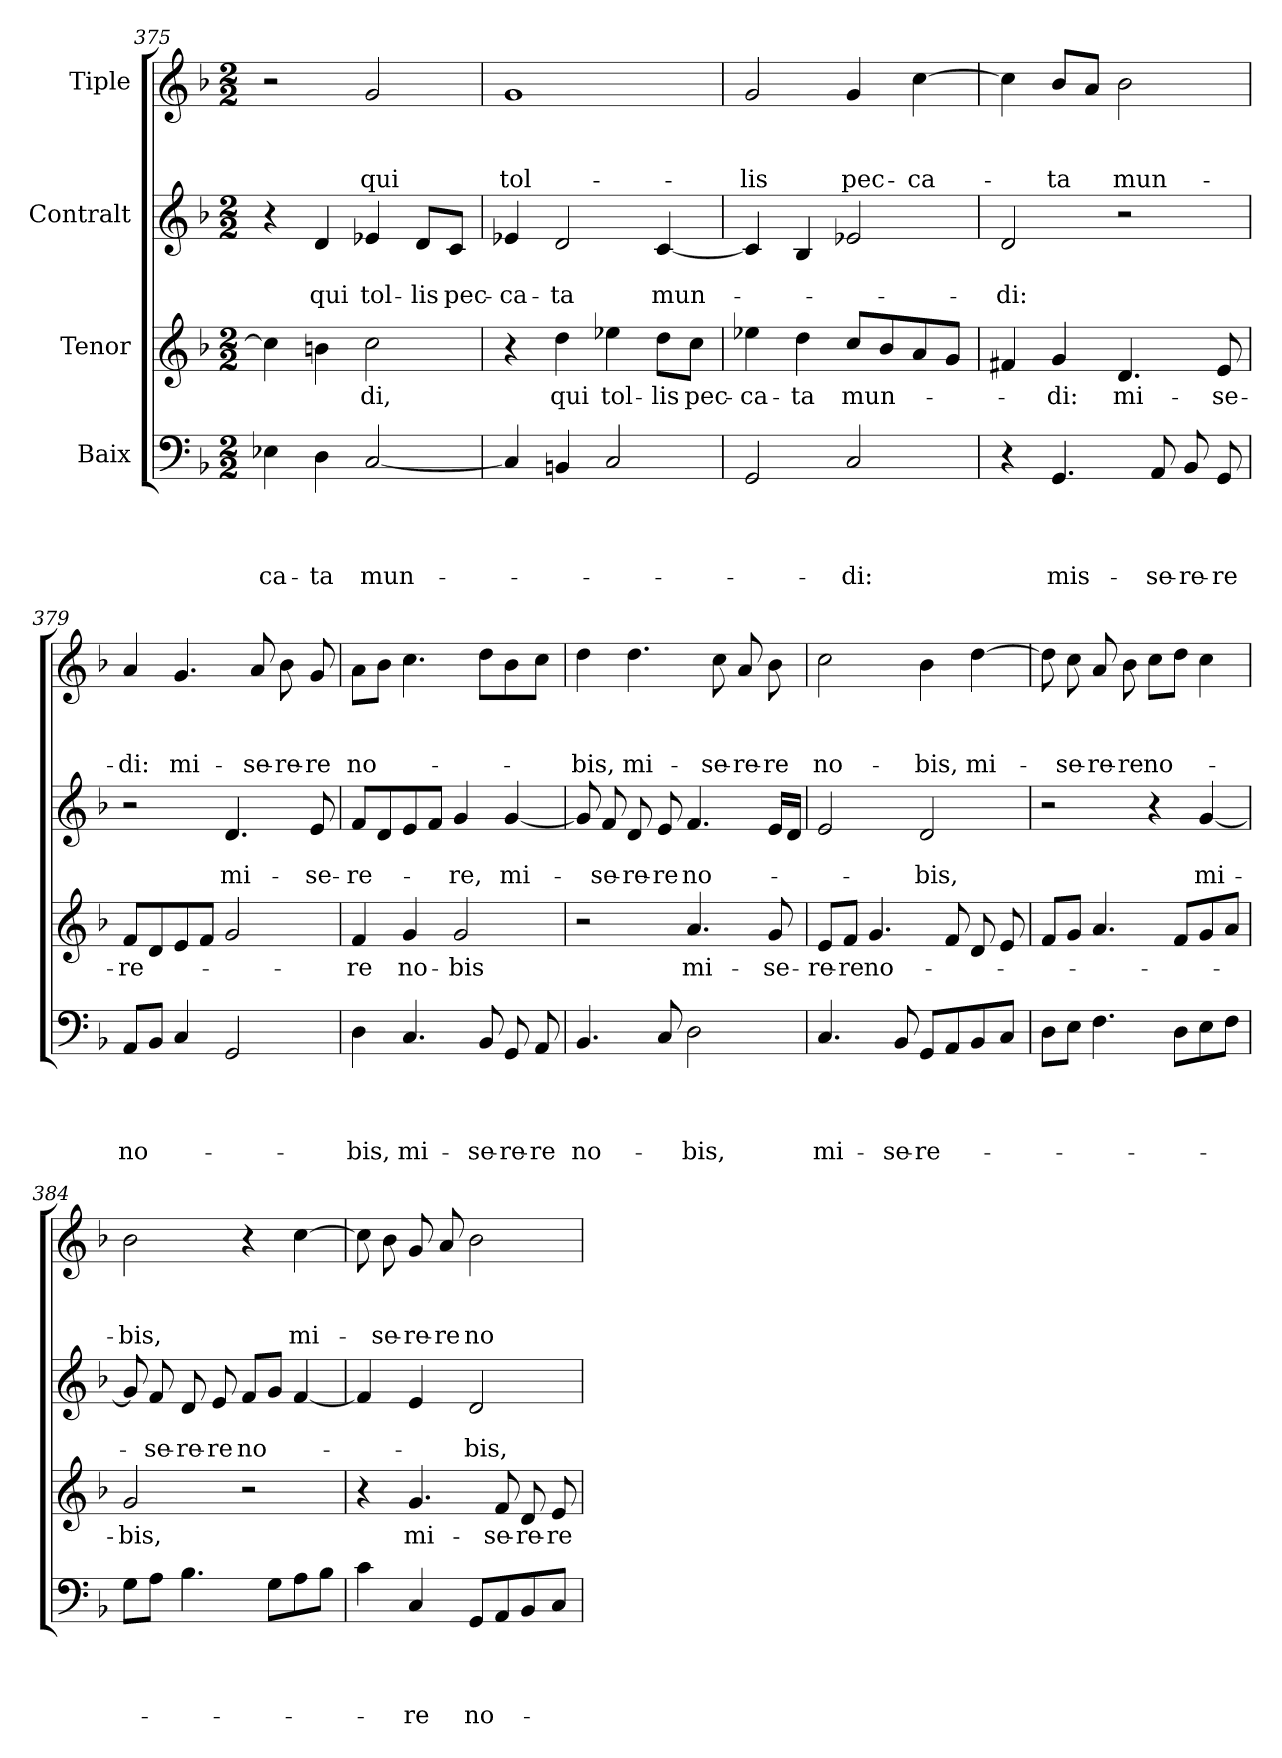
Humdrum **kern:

**kern	**text	**text	**text	**text	**kern	**text	**kern	**text	**text	**kern	**text	**text	**text
*part4	*part4	*part4	*part4	*part4	*part3	*part3	*part2	*part2	*part2	*part1	*part1	*part1	*part1
*staff4	*staff4	*staff4	*staff4	*staff4	*staff3	*staff3	*staff2	*staff2	*staff2	*staff1	*staff1	*staff1	*staff1
*I"Baix	*	*	*	*	*I"Tenor	*	*I"Contralt	*	*	*I"Tiple	*	*	*
!!LO:LB:g=z
*clefF4	*	*	*	*	*clefG2	*	*clefG2	*	*	*clefG2	*	*	*
*k[b-]	*	*	*	*	*k[b-]	*	*k[b-]	*	*	*k[b-]	*	*	*
*F:	*	*	*	*	*F:	*	*F:	*	*	*F:	*	*	*
*M2/2	*	*	*	*	*M2/2	*	*M2/2	*	*	*M2/2	*	*	*
=375	=375	=375	=375	=375	=375	=375	=375	=375	=375	=375	=375	=375	=375
!	!	!	!	!LO:LY:b	!	!	!	!	!	!	!	!	!
4E-X\	.	.	.	-ca-	4cc\]	.	4r	.	.	2r	.	.	.
!	!	!	!	!LO:LY:b	!	!	!	!	!LO:LY:b	!	!	!	!
4D\	.	.	.	-ta	4bn\	.	4d/	.	-qui	.	.	.	.
!	!	!	!	!LO:LY:b	!	!LO:LY:b	!	!	!LO:LY:b	!	!	!	!LO:LY:b
[<2C/	.	.	.	mun-	2cc\	-di,	4e-X/	.	tol-	2g/	.	.	qui
!	!	!	!	!	!	!	!	!	!LO:LY:b	!	!	!	!
.	.	.	.	.	.	.	8d/L	.	-lis	.	.	.	.
!	!	!	!	!	!	!	!	!	!LO:LY:b	!	!	!	!
.	.	.	.	.	.	.	8c/J	.	pec-	.	.	.	.
=376	=376	=376	=376	=376	=376	=376	=376	=376	=376	=376	=376	=376	=376
!	!	!	!	!	!	!	!	!	!LO:LY:b	!	!	!	!LO:LY:b
4C/]	.	.	.	.	4r	.	4e-X/	.	-ca-	1g	.	.	tol-
!	!	!	!	!	!	!LO:LY:b	!	!	!LO:LY:b	!	!	!	!
4BBn/	.	.	.	.	4dd\	qui	2d/	.	-ta	.	.	.	.
!	!	!	!	!	!	!LO:LY:b	!	!	!	!	!	!	!
2C/	.	.	.	.	4ee-X\	tol-	.	.	.	.	.	.	.
!	!	!	!	!	!	!LO:LY:b	!	!	!LO:LY:b	!	!	!	!
.	.	.	.	.	8dd\L	-lis	[<4c/	.	mun-	.	.	.	.
!	!	!	!	!	!	!LO:LY:b	!	!	!	!	!	!	!
.	.	.	.	.	8cc\J	pec-	.	.	.	.	.	.	.
=377	=377	=377	=377	=377	=377	=377	=377	=377	=377	=377	=377	=377	=377
!	!	!	!	!	!	!LO:LY:b	!	!	!	!	!	!	!LO:LY:b
2GG/	.	.	.	.	4ee-X\	-ca-	4c/]	.	.	2g/	.	.	-lis
!	!	!	!	!	!	!LO:LY:b	!	!	!	!	!	!	!
.	.	.	.	.	4dd\	-ta	4B-/	.	.	.	.	.	.
!	!	!	!	!LO:LY:b	!	!LO:LY:b	!	!	!	!	!	!	!LO:LY:b
2C/	.	.	.	-di:	8cc/L	mun-	2e-X/	.	.	4g/	.	.	pec-
.	.	.	.	.	8b-/	.	.	.	.	.	.	.	.
!	!	!	!	!	!	!	!	!	!	!	!	!	!LO:LY:b
.	.	.	.	.	8a/	.	.	.	.	[>4cc\	.	.	-ca-
.	.	.	.	.	8g/J	.	.	.	.	.	.	.	.
=378	=378	=378	=378	=378	=378	=378	=378	=378	=378	=378	=378	=378	=378
!	!	!	!	!	!	!	!	!	!LO:LY:b	!	!	!	!
4r	.	.	.	.	4f#X/	.	2d/	.	-di:	4cc\]	.	.	.
!	!	!	!	!LO:LY:b	!	!LO:LY:b	!	!	!	!	!	!	!LO:LY:b
4.GG/	.	.	.	mis-	4g/	-di:	.	.	.	8b-/L	.	.	-ta
.	.	.	.	.	.	.	.	.	.	8a/J	.	.	.
!	!	!	!	!	!	!LO:LY:b	!	!	!	!	!	!	!LO:LY:b
.	.	.	.	.	4.d/	mi-	2r	.	.	2b-\	.	.	mun-
!	!	!	!	!LO:LY:b	!	!	!	!	!	!	!	!	!
8AA/	.	.	.	-se-	.	.	.	.	.	.	.	.	.
!	!	!	!	!LO:LY:b	!	!	!	!	!	!	!	!	!
8BB-/	.	.	.	-re-	.	.	.	.	.	.	.	.	.
!	!	!	!	!LO:LY:b	!	!LO:LY:b	!	!	!	!	!	!	!
8GG/	.	.	.	-re	8e/	-se-	.	.	.	.	.	.	.
=379	=379	=379	=379	=379	=379	=379	=379	=379	=379	=379	=379	=379	=379
!	!	!	!	!LO:LY:b	!	!LO:LY:b	!	!	!	!	!	!	!LO:LY:b
8AA/L	.	.	.	no-	8f/L	-re-	2r	.	.	4a/	.	.	-di:
8BB-/J	.	.	.	.	8d/	.	.	.	.	.	.	.	.
!	!	!	!	!	!	!	!	!	!	!	!	!	!LO:LY:b
4C/	.	.	.	.	8e/	.	.	.	.	4.g/	.	.	mi-
.	.	.	.	.	8f/J	.	.	.	.	.	.	.	.
!	!	!	!	!	!	!	!	!	!LO:LY:b	!	!	!	!
2GG/	.	.	.	.	2g/	.	4.d/	.	mi-	.	.	.	.
!	!	!	!	!	!	!	!	!	!	!	!	!	!LO:LY:b
.	.	.	.	.	.	.	.	.	.	8a/	.	.	-se-
!	!	!	!	!	!	!	!	!	!	!	!	!	!LO:LY:b
.	.	.	.	.	.	.	.	.	.	8b-\	.	.	-re-
!	!	!	!	!	!	!	!	!	!LO:LY:b	!	!	!	!LO:LY:b
.	.	.	.	.	.	.	8e/	.	-se-	8g/	.	.	-re
!!LO:PB:g=z
=380	=380	=380	=380	=380	=380	=380	=380	=380	=380	=380	=380	=380	=380
!	!	!	!	!LO:LY:b	!	!LO:LY:b	!	!	!LO:LY:b	!	!	!	!LO:LY:b
4D\	.	.	.	-bis,	4f/	-re	8f/L	.	-re-	8a\L	.	.	no-
.	.	.	.	.	.	.	8d/	.	.	8b-\J	.	.	.
!	!	!	!	!LO:LY:b	!	!LO:LY:b	!	!	!	!	!	!	!
4.C/	.	.	.	mi-	4g/	no-	8e/	.	.	4.cc\	.	.	.
.	.	.	.	.	.	.	8f/J	.	.	.	.	.	.
!	!	!	!	!	!	!LO:LY:b	!	!	!LO:LY:b	!	!	!	!
.	.	.	.	.	2g/	-bis	4g/	.	-re,	.	.	.	.
!	!	!	!	!LO:LY:b	!	!	!	!	!	!	!	!	!
8BB-/	.	.	.	-se-	.	.	.	.	.	8dd\L	.	.	.
!	!	!	!	!LO:LY:b	!	!	!	!	!LO:LY:b	!	!	!	!
8GG/	.	.	.	-re-	.	.	[<4g/	.	mi-	8b-\	.	.	.
!	!	!	!	!LO:LY:b	!	!	!	!	!	!	!	!	!
8AA/	.	.	.	-re	.	.	.	.	.	8cc\J	.	.	.
=381	=381	=381	=381	=381	=381	=381	=381	=381	=381	=381	=381	=381	=381
!	!	!	!	!LO:LY:b	!	!	!	!	!	!	!	!	!LO:LY:b
4.BB-/	.	.	.	no-	2r	.	8g/]	.	.	4dd\	.	.	-bis,
!	!	!	!	!	!	!	!	!	!LO:LY:b	!	!	!	!
.	.	.	.	.	.	.	8f/	.	-se-	.	.	.	.
!	!	!	!	!	!	!	!	!	!LO:LY:b	!	!	!	!LO:LY:b
.	.	.	.	.	.	.	8d/	.	-re-	4.dd\	.	.	mi-
!	!	!	!	!	!	!	!	!	!LO:LY:b	!	!	!	!
8C/	.	.	.	.	.	.	8e/	.	-re	.	.	.	.
!	!	!	!	!LO:LY:b	!	!LO:LY:b	!	!	!LO:LY:b	!	!	!	!
2D\	.	.	.	-bis,	4.a/	mi-	4.f/	.	no-	.	.	.	.
!	!	!	!	!	!	!	!	!	!	!	!	!	!LO:LY:b
.	.	.	.	.	.	.	.	.	.	8cc\	.	.	-se-
!	!	!	!	!	!	!	!	!	!	!	!	!	!LO:LY:b
.	.	.	.	.	.	.	.	.	.	8a/	.	.	-re-
!	!	!	!	!	!	!LO:LY:b	!	!	!	!	!	!	!LO:LY:b
.	.	.	.	.	8g/	-se-	16e/LL	.	.	8b-\	.	.	-re
.	.	.	.	.	.	.	16d/JJ	.	.	.	.	.	.
=382	=382	=382	=382	=382	=382	=382	=382	=382	=382	=382	=382	=382	=382
!	!	!	!	!LO:LY:b	!	!LO:LY:b	!	!	!	!	!	!	!LO:LY:b
4.C/	.	.	.	mi-	8e/L	-re-	2e/	.	.	2cc\	.	.	no-
!	!	!	!	!	!	!LO:LY:b	!	!	!	!	!	!	!
.	.	.	.	.	8f/J	-re	.	.	.	.	.	.	.
!	!	!	!	!	!	!LO:LY:b	!	!	!	!	!	!	!
.	.	.	.	.	4.g/	no-	.	.	.	.	.	.	.
!	!	!	!	!LO:LY:b	!	!	!	!	!	!	!	!	!
8BB-/	.	.	.	-se-	.	.	.	.	.	.	.	.	.
!	!	!	!	!LO:LY:b	!	!	!	!	!LO:LY:b	!	!	!	!LO:LY:b
8GG/L	.	.	.	-re-	.	.	2d/	.	-bis,	4b-\	.	.	-bis,
8AA/	.	.	.	.	8f/	.	.	.	.	.	.	.	.
!	!	!	!	!	!	!	!	!	!	!	!	!	!LO:LY:b
8BB-/	.	.	.	.	8d/	.	.	.	.	[>4dd\	.	.	mi-
8C/J	.	.	.	.	8e/	.	.	.	.	.	.	.	.
=383	=383	=383	=383	=383	=383	=383	=383	=383	=383	=383	=383	=383	=383
8D\L	.	.	.	.	8f/L	.	2r	.	.	8dd\]	.	.	.
!	!	!	!	!	!	!	!	!	!	!	!	!	!LO:LY:b
8E\J	.	.	.	.	8g/J	.	.	.	.	8cc\	.	.	-se-
!	!	!	!	!	!	!	!	!	!	!	!	!	!LO:LY:b
4.F\	.	.	.	.	4.a/	.	.	.	.	8a/	.	.	-re-
!	!	!	!	!	!	!	!	!	!	!	!	!	!LO:LY:b
.	.	.	.	.	.	.	.	.	.	8b-\	.	.	-re
!	!	!	!	!	!	!	!	!	!	!	!	!	!LO:LY:b
.	.	.	.	.	.	.	4r	.	.	8cc\L	.	.	no-
8D\L	.	.	.	.	8f/L	.	.	.	.	8dd\J	.	.	.
!	!	!	!	!	!	!	!	!	!LO:LY:b	!	!	!	!
8E\	.	.	.	.	8g/	.	[<4g/	.	mi-	4cc\	.	.	.
8F\J	.	.	.	.	8a/J	.	.	.	.	.	.	.	.
=384	=384	=384	=384	=384	=384	=384	=384	=384	=384	=384	=384	=384	=384
!	!	!	!	!	!	!LO:LY:b	!	!	!	!	!	!	!LO:LY:b
8G\L	.	.	.	.	2g/	-bis,	8g/]	.	.	2b-\	.	.	-bis,
!	!	!	!	!	!	!	!	!	!LO:LY:b	!	!	!	!
8A\J	.	.	.	.	.	.	8f/	.	-se-	.	.	.	.
!	!	!	!	!	!	!	!	!	!LO:LY:b	!	!	!	!
4.B-\	.	.	.	.	.	.	8d/	.	-re-	.	.	.	.
!	!	!	!	!	!	!	!	!	!LO:LY:b	!	!	!	!
.	.	.	.	.	.	.	8e/	.	-re	.	.	.	.
!	!	!	!	!	!	!	!	!	!LO:LY:b	!	!	!	!
.	.	.	.	.	2r	.	8f/L	.	no-	4r	.	.	.
8G\L	.	.	.	.	.	.	8g/J	.	.	.	.	.	.
!	!	!	!	!	!	!	!	!	!	!	!	!	!LO:LY:b
8A\	.	.	.	.	.	.	[<4f/	.	.	[>4cc\	.	.	mi-
8B-\J	.	.	.	.	.	.	.	.	.	.	.	.	.
!!LO:LB:g=z
=385	=385	=385	=385	=385	=385	=385	=385	=385	=385	=385	=385	=385	=385
4c\	.	.	.	.	4r	.	4f/]	.	.	8cc\]	.	.	.
!	!	!	!	!	!	!	!	!	!	!	!	!	!LO:LY:b
.	.	.	.	.	.	.	.	.	.	8b-\	.	.	-se-
!	!	!	!	!LO:LY:b	!	!LO:LY:b	!	!	!	!	!	!	!LO:LY:b
4C/	.	.	.	-re	4.g/	mi-	4e/	.	.	8g/	.	.	-re-
!	!	!	!	!	!	!	!	!	!	!	!	!	!LO:LY:b
.	.	.	.	.	.	.	.	.	.	8a/	.	.	-re
!	!	!	!	!LO:LY:b	!	!	!	!	!LO:LY:b	!	!	!	!LO:LY:b
8GG/L	.	.	.	no-	.	.	2d/	.	-bis,	2b-\	.	.	no-
!	!	!	!	!	!	!LO:LY:b	!	!	!	!	!	!	!
8AA/	.	.	.	.	8f/	-se-	.	.	.	.	.	.	.
!	!	!	!	!	!	!LO:LY:b	!	!	!	!	!	!	!
8BB-/	.	.	.	.	8d/	-re-	.	.	.	.	.	.	.
!	!	!	!	!	!	!LO:LY:b	!	!	!	!	!	!	!
8C/J	.	.	.	.	8e/	-re	.	.	.	.	.	.	.
=	=	=	=	=	=	=	=	=	=	=	=	=	=
*-	*-	*-	*-	*-	*-	*-	*-	*-	*-	*-	*-	*-	*-
